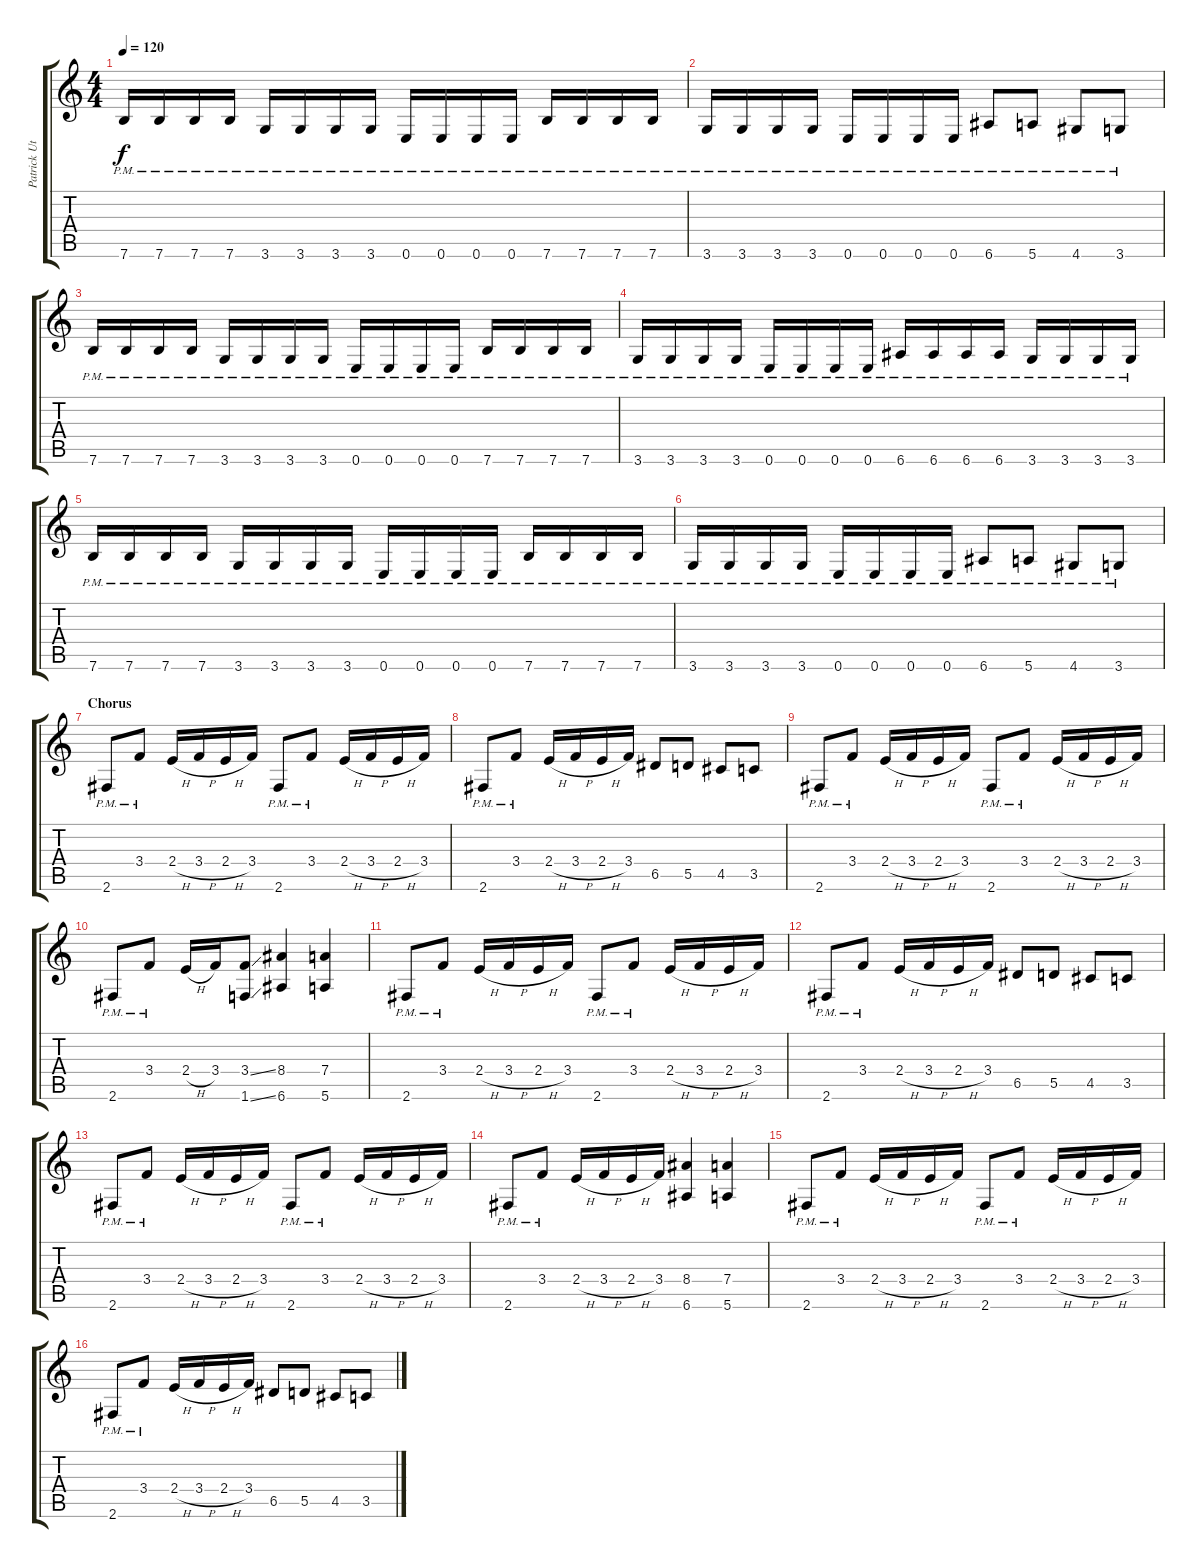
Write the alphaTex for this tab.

\track ("Patrick Uterwijk" "Patrick Ut") {instrument distortionguitar}
\staff {score tabs}
\tuning (E4 B3 G3 D3 A2 E2) {hide}
\ts (4 4)
\tempo 120
\clef g2
\ks c
7.6{pm}.16{dy f} 7.6{pm}.16 7.6{pm}.16 7.6{pm}.16 3.6{pm}.16 3.6{pm}.16 3.6{pm}.16 3.6{pm}.16 0.6{pm}.16 0.6{pm}.16 0.6{pm}.16 0.6{pm}.16 7.6{pm}.16 7.6{pm}.16 7.6{pm}.16 7.6{pm}.16 |
3.6{pm}.16 3.6{pm}.16 3.6{pm}.16 3.6{pm}.16 0.6{pm}.16 0.6{pm}.16 0.6{pm}.16 0.6{pm}.16 6.6{pm}.8 5.6{pm}.8 4.6{pm}.8 3.6{pm}.8 |
7.6{pm}.16 7.6{pm}.16 7.6{pm}.16 7.6{pm}.16 3.6{pm}.16 3.6{pm}.16 3.6{pm}.16 3.6{pm}.16 0.6{pm}.16 0.6{pm}.16 0.6{pm}.16 0.6{pm}.16 7.6{pm}.16 7.6{pm}.16 7.6{pm}.16 7.6{pm}.16 |
3.6{pm}.16 3.6{pm}.16 3.6{pm}.16 3.6{pm}.16 0.6{pm}.16 0.6{pm}.16 0.6{pm}.16 0.6{pm}.16 6.6{pm}.16 6.6{pm}.16 6.6{pm}.16 6.6{pm}.16 3.6{pm}.16 3.6{pm}.16 3.6{pm}.16 3.6{pm}.16 |
7.6{pm}.16 7.6{pm}.16 7.6{pm}.16 7.6{pm}.16 3.6{pm}.16 3.6{pm}.16 3.6{pm}.16 3.6{pm}.16 0.6{pm}.16 0.6{pm}.16 0.6{pm}.16 0.6{pm}.16 7.6{pm}.16 7.6{pm}.16 7.6{pm}.16 7.6{pm}.16 |
3.6{pm}.16 3.6{pm}.16 3.6{pm}.16 3.6{pm}.16 0.6{pm}.16 0.6{pm}.16 0.6{pm}.16 0.6{pm}.16 6.6{pm}.8 5.6{pm}.8 4.6{pm}.8 3.6{pm}.8 |
\section ("" "Chorus")
2.6{pm}.8 3.4{pm}.8 2.4{h}.16 3.4{h}.16 2.4{h}.16 3.4.16 2.6{pm}.8 3.4{pm}.8 2.4{h}.16 3.4{h}.16 2.4{h}.16 3.4.16 |
2.6{pm}.8 3.4{pm}.8 2.4{h}.16 3.4{h}.16 2.4{h}.16 3.4.16 6.5.8 5.5.8 4.5.8 3.5.8 |
2.6{pm}.8 3.4{pm}.8 2.4{h}.16 3.4{h}.16 2.4{h}.16 3.4.16 2.6{pm}.8 3.4{pm}.8 2.4{h}.16 3.4{h}.16 2.4{h}.16 3.4.16 |
2.6{pm}.8 3.4{pm}.8 2.4{h}.16 3.4.16 (3.4{ss} 1.6{ss}).8 (8.4 6.6).4 (7.4 5.6).4 |
2.6{pm}.8 3.4{pm}.8 2.4{h}.16 3.4{h}.16 2.4{h}.16 3.4.16 2.6{pm}.8 3.4{pm}.8 2.4{h}.16 3.4{h}.16 2.4{h}.16 3.4.16 |
2.6{pm}.8 3.4{pm}.8 2.4{h}.16 3.4{h}.16 2.4{h}.16 3.4.16 6.5.8 5.5.8 4.5.8 3.5.8 |
2.6{pm}.8 3.4{pm}.8 2.4{h}.16 3.4{h}.16 2.4{h}.16 3.4.16 2.6{pm}.8 3.4{pm}.8 2.4{h}.16 3.4{h}.16 2.4{h}.16 3.4.16 |
2.6{pm}.8 3.4{pm}.8 2.4{h}.16 3.4{h}.16 2.4{h}.16 3.4.16 (8.4 6.6).4 (7.4 5.6).4 |
2.6{pm}.8 3.4{pm}.8 2.4{h}.16 3.4{h}.16 2.4{h}.16 3.4.16 2.6{pm}.8 3.4{pm}.8 2.4{h}.16 3.4{h}.16 2.4{h}.16 3.4.16 |
2.6{pm}.8 3.4{pm}.8 2.4{h}.16 3.4{h}.16 2.4{h}.16 3.4.16 6.5.8 5.5.8 4.5.8 3.5.8
